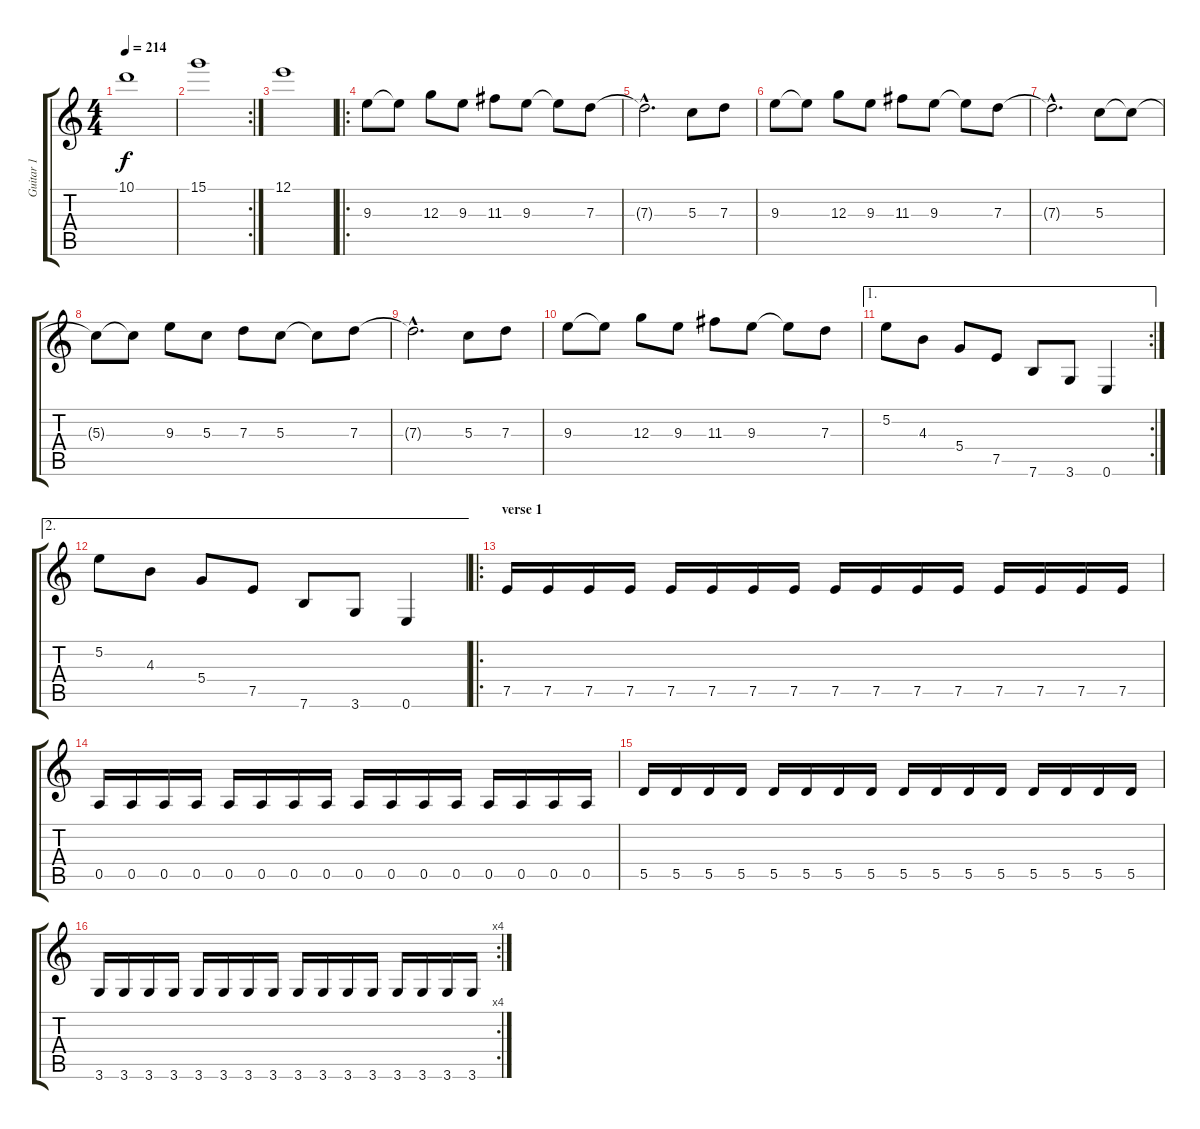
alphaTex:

\track ("Guitar 1" "Guitar 1") {instrument distortionguitar}
\staff {score tabs}
\tuning (E4 B3 G3 D3 A2 E2) {hide}
\ts (4 4)
\tempo 214
\clef g2
\ks c
10.1.1{dy f} |
\rc 2
15.1.1 |
12.1.1 |
\ro
9.3.8 9.3{t}.8 12.3.8 9.3.8 11.3.8 9.3.8 9.3{t}.8 7.3.8 |
7.3{hac t}.2{d} 5.3.8 7.3.8 |
9.3.8 9.3{t}.8 12.3.8 9.3.8 11.3.8 9.3.8 9.3{t}.8 7.3.8 |
7.3{hac t}.2{d} 5.3.8 5.3{t}.8 |
5.3{t}.8 5.3{t}.8 9.3.8 5.3.8 7.3.8 5.3.8 5.3{t}.8 7.3.8 |
7.3{hac t}.2{d} 5.3.8 7.3.8 |
9.3.8 9.3{t}.8 12.3.8 9.3.8 11.3.8 9.3.8 9.3{t}.8 7.3.8 |
\ae 1
\rc 2
5.2.8 4.3.8 5.4.8 7.5.8 7.6.8 3.6.8 0.6.4 |
\ae 2
5.2.8 4.3.8 5.4.8 7.5.8 7.6.8 3.6.8 0.6.4 |
\ro
\section ("" "verse 1")
7.5.16 7.5.16 7.5.16 7.5.16 7.5.16 7.5.16 7.5.16 7.5.16 7.5.16 7.5.16 7.5.16 7.5.16 7.5.16 7.5.16 7.5.16 7.5.16 |
0.5.16 0.5.16 0.5.16 0.5.16 0.5.16 0.5.16 0.5.16 0.5.16 0.5.16 0.5.16 0.5.16 0.5.16 0.5.16 0.5.16 0.5.16 0.5.16 |
5.5.16 5.5.16 5.5.16 5.5.16 5.5.16 5.5.16 5.5.16 5.5.16 5.5.16 5.5.16 5.5.16 5.5.16 5.5.16 5.5.16 5.5.16 5.5.16 |
\rc 4
3.6.16 3.6.16 3.6.16 3.6.16 3.6.16 3.6.16 3.6.16 3.6.16 3.6.16 3.6.16 3.6.16 3.6.16 3.6.16 3.6.16 3.6.16 3.6.16
